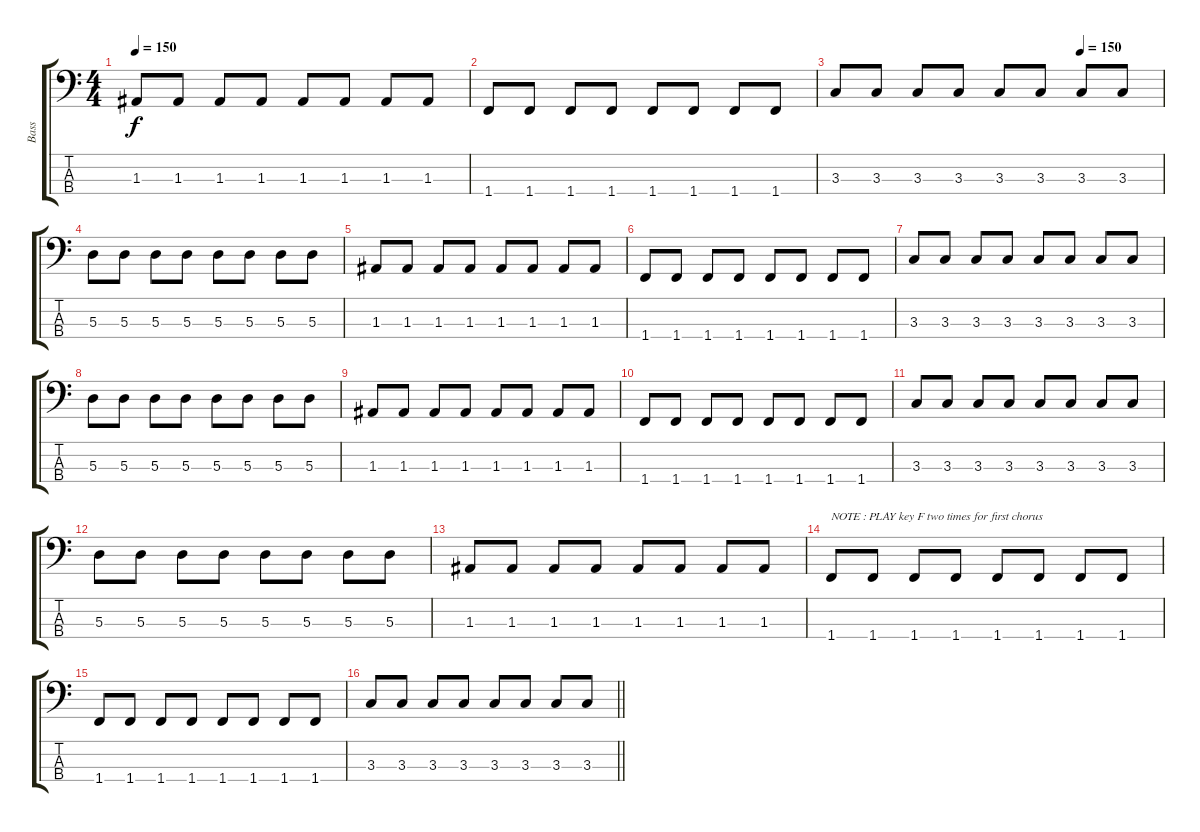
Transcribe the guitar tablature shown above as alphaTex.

\track ("Bass" "Bass") {instrument electricbassfinger}
\staff {score tabs}
\tuning (G2 D2 A1 E1) {hide}
\ts (4 4)
\tempo 150
\clef f4
\ks c
1.3.8{dy f} 1.3.8 1.3.8 1.3.8 1.3.8 1.3.8 1.3.8 1.3.8 |
1.4.8 1.4.8 1.4.8 1.4.8 1.4.8 1.4.8 1.4.8 1.4.8 |
\tempo (150 0.75)
3.3.8 3.3.8 3.3.8 3.3.8 3.3.8 3.3.8 3.3.8 3.3.8 |
5.3.8 5.3.8 5.3.8 5.3.8 5.3.8 5.3.8 5.3.8 5.3.8 |
1.3.8 1.3.8 1.3.8 1.3.8 1.3.8 1.3.8 1.3.8 1.3.8 |
1.4.8 1.4.8 1.4.8 1.4.8 1.4.8 1.4.8 1.4.8 1.4.8 |
3.3.8 3.3.8 3.3.8 3.3.8 3.3.8 3.3.8 3.3.8 3.3.8 |
5.3.8 5.3.8 5.3.8 5.3.8 5.3.8 5.3.8 5.3.8 5.3.8 |
1.3.8 1.3.8 1.3.8 1.3.8 1.3.8 1.3.8 1.3.8 1.3.8 |
1.4.8 1.4.8 1.4.8 1.4.8 1.4.8 1.4.8 1.4.8 1.4.8 |
3.3.8 3.3.8 3.3.8 3.3.8 3.3.8 3.3.8 3.3.8 3.3.8 |
5.3.8 5.3.8 5.3.8 5.3.8 5.3.8 5.3.8 5.3.8 5.3.8 |
1.3.8 1.3.8 1.3.8 1.3.8 1.3.8 1.3.8 1.3.8 1.3.8 |
1.4.8{txt "NOTE : PLAY key F two times for first chorus"} 1.4.8 1.4.8 1.4.8 1.4.8 1.4.8 1.4.8 1.4.8 |
1.4.8 1.4.8 1.4.8 1.4.8 1.4.8 1.4.8 1.4.8 1.4.8 |
\barLineRight lightlight
3.3.8 3.3.8 3.3.8 3.3.8 3.3.8 3.3.8 3.3.8 3.3.8
